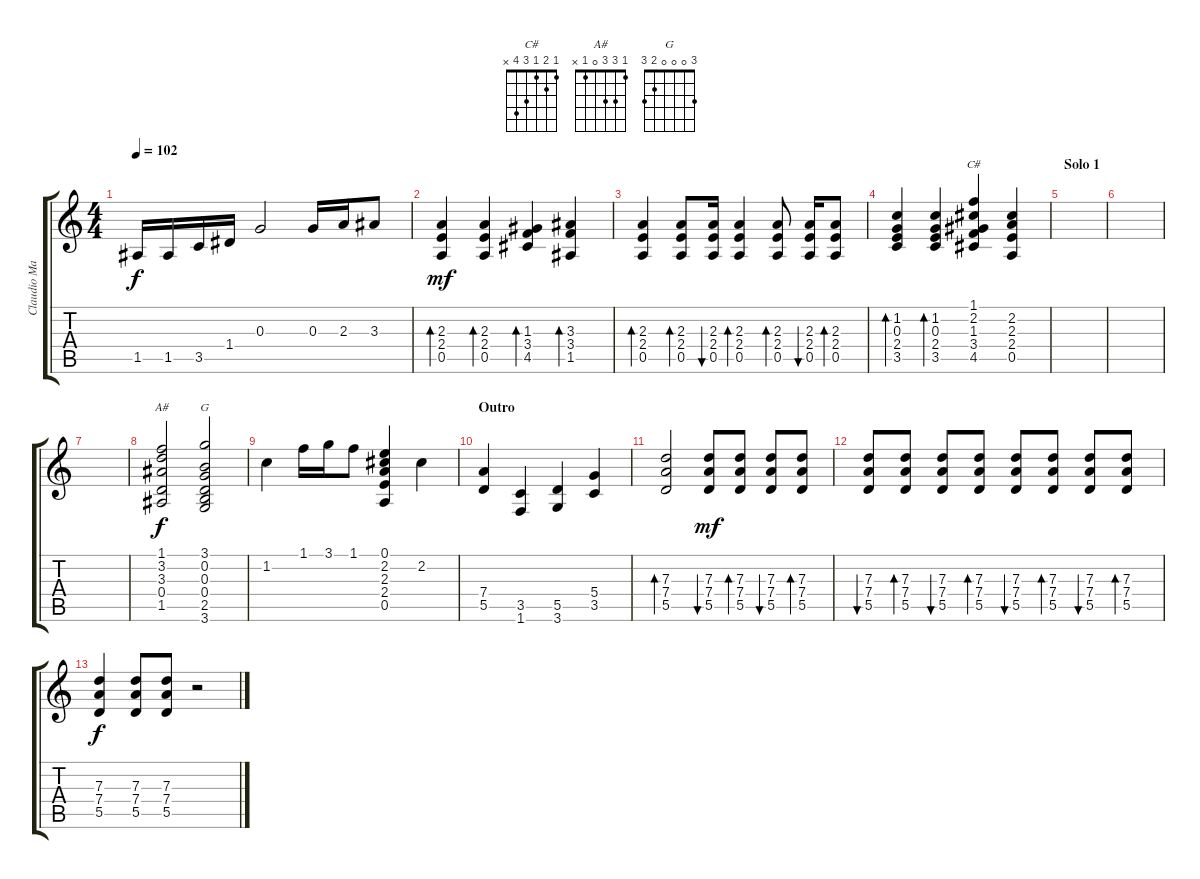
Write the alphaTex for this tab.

\track ("Claudio Marciello (Gtr 2)" "Claudio Ma") {instrument acousticguitarsteel}
\staff {score tabs}
\tuning (E4 B3 G3 D3 A2 E2) {hide}
\chord ("C#" 1 2 1 3 4 x)
\chord ("A#" 1 3 3 0 1 x)
\chord ("G" 3 0 0 0 2 3)
\ts (4 4)
\tempo 102
\clef g2
\ks c
1.5{t}.16{dy f} 1.5.16 3.5.16 1.4.16 0.3.2 0.3.16 2.3.16 3.3.8 |
(2.3 2.4 0.5).4{bd 60 dy mf} (2.3 2.4 0.5).4{bd 60} (1.3 3.4 4.5).4{bd 60} (3.3 3.4 1.5).4{bd 60} |
(2.3 2.4 0.5).4{bd 60} (2.3 2.4 0.5).8{bd 60} (2.3 2.4 0.5).16{bu 60} (2.3 2.4 0.5).4{bd 60} (2.3 2.4 0.5).8{bd 60} (2.3 2.4 0.5).16{bu 60} (2.3 2.4 0.5).8{bd 60} |
(1.2 0.3 2.4 3.5).4{bd 60} (1.2 0.3 2.4 3.5).4{bd 60} (1.1 2.2 1.3 3.4 4.5).4{ch "C#"} (2.2 2.3 2.4 0.5).4 |
\section ("" "Solo 1")
|
|
|
(1.1 3.2 3.3 0.4 1.5).2{ch "A#" dy f} (3.1 0.2 0.3 0.4 2.5 3.6).2{ch "G"} |
1.2.4 1.1.16 3.1.16 1.1.8 (0.1 2.2 2.3 2.4 0.5).4 2.2.4 |
\section ("" "Outro")
(7.4 5.5).4 (3.5 1.6).4 (5.5 3.6).4 (5.4 3.5).4 |
(7.3 7.4 5.5).2{bd 60} (7.3 7.4 5.5).8{bu 60 dy mf} (7.3 7.4 5.5).8{bd 60} (7.3 7.4 5.5).8{bu 60} (7.3 7.4 5.5).8{bd 60} |
(7.3 7.4 5.5).8{bu 60} (7.3 7.4 5.5).8{bd 60} (7.3 7.4 5.5).8{bu 60} (7.3 7.4 5.5).8{bd 60} (7.3 7.4 5.5).8{bu 60} (7.3 7.4 5.5).8{bd 60} (7.3 7.4 5.5).8{bu 60} (7.3 7.4 5.5).8{bd 60} |
(7.3 7.4 5.5).4{dy f} (7.3 7.4 5.5).8 (7.3 7.4 5.5).8 r.2
